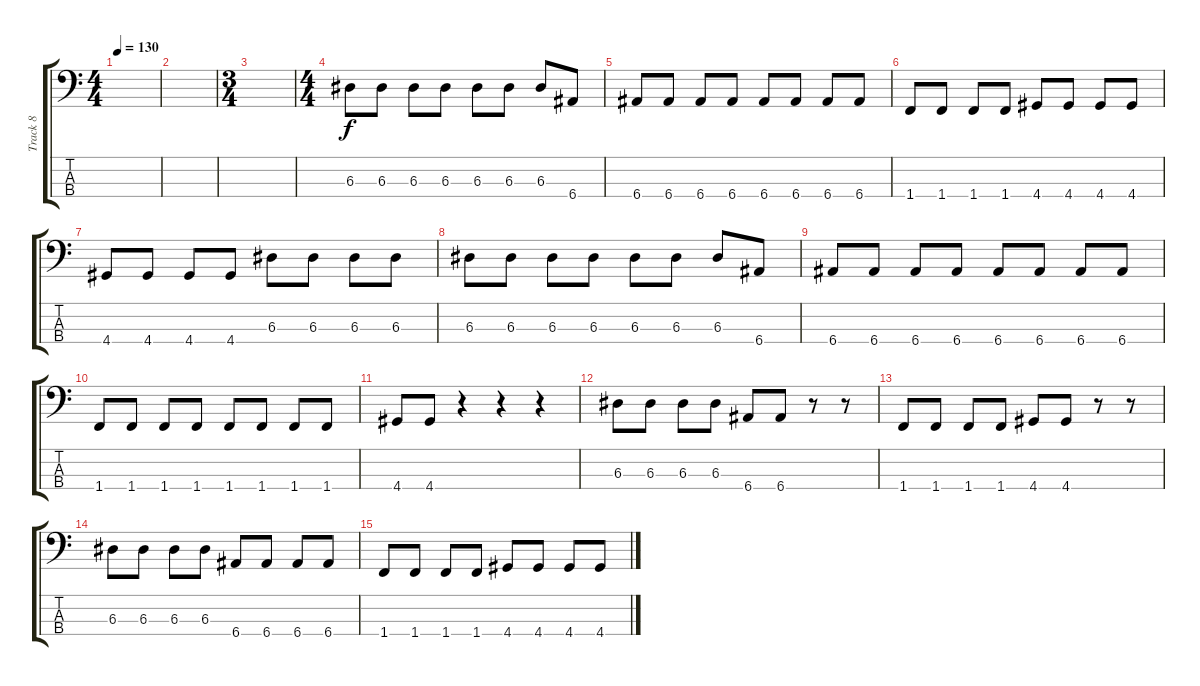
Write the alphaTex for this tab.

\track ("Track 8" "Track 8") {instrument electricbassfinger}
\staff {score tabs}
\tuning (G2 D2 A1 E1) {hide}
\ts (4 4)
\tempo 130
\clef f4
\ks c
|
|
\ts (3 4)
|
\ts (4 4)
6.3.8 6.3.8 6.3.8 6.3.8 6.3.8 6.3.8 6.3.8 6.4.8 |
6.4.8 6.4.8 6.4.8 6.4.8 6.4.8 6.4.8 6.4.8 6.4.8 |
1.4.8 1.4.8 1.4.8 1.4.8 4.4.8 4.4.8 4.4.8 4.4.8 |
4.4.8 4.4.8 4.4.8 4.4.8 6.3.8 6.3.8 6.3.8 6.3.8 |
6.3.8 6.3.8 6.3.8 6.3.8 6.3.8 6.3.8 6.3.8 6.4.8 |
6.4.8 6.4.8 6.4.8 6.4.8 6.4.8 6.4.8 6.4.8 6.4.8 |
1.4.8 1.4.8 1.4.8 1.4.8 1.4.8 1.4.8 1.4.8 1.4.8 |
4.4.8 4.4.8 r.4 r.4 r.4 |
6.3.8 6.3.8 6.3.8 6.3.8 6.4.8 6.4.8 r.8 r.8 |
1.4.8 1.4.8 1.4.8 1.4.8 4.4.8 4.4.8 r.8 r.8 |
6.3.8 6.3.8 6.3.8 6.3.8 6.4.8 6.4.8 6.4.8 6.4.8 |
1.4.8 1.4.8 1.4.8 1.4.8 4.4.8 4.4.8 4.4.8 4.4.8
